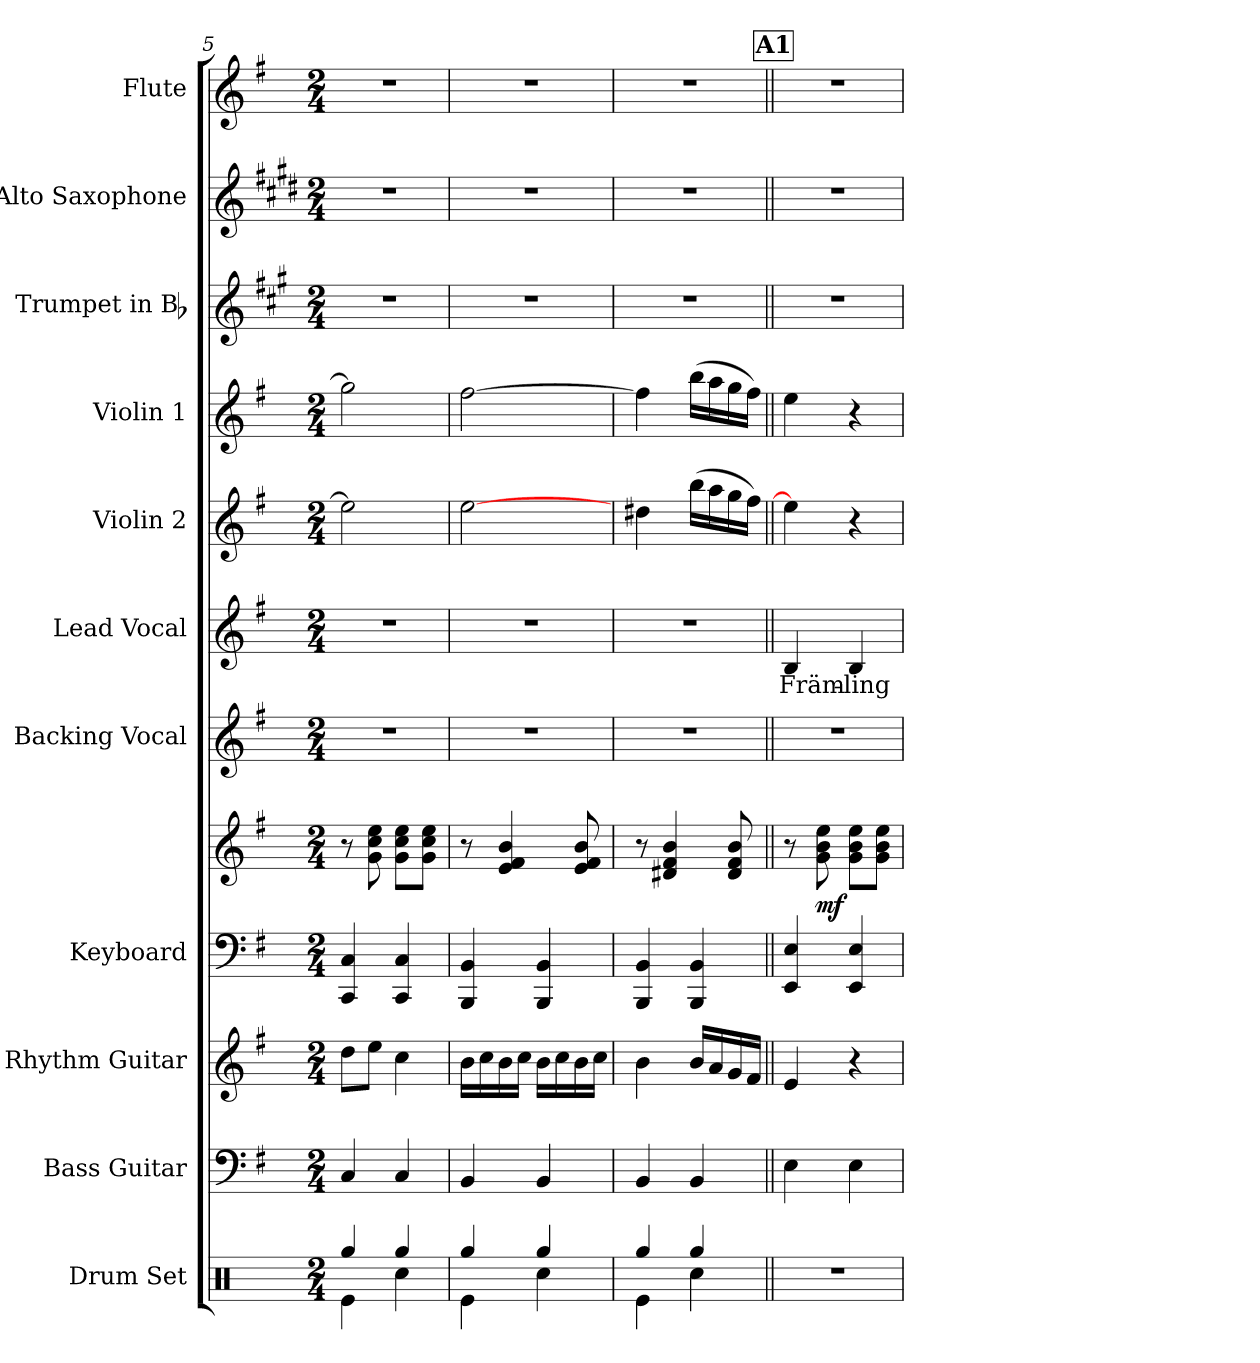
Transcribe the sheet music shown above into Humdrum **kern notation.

**kern	**kern	**kern	**kern	**kern	**dynam	**kern	**kern	**text	**kern	**kern	**kern	**kern	**kern
*part11	*part10	*part9	*part8	*part8	*part8	*part7	*part6	*part6	*part5	*part4	*part3	*part2	*part1
*staff12	*staff11	*staff10	*staff9	*staff8	*staff8/9	*staff7	*staff6	*staff6	*staff5	*staff4	*staff3	*staff2	*staff1
*I"Drum Set	*I"Bass Guitar	*I"Rhythm Guitar	*I"Keyboard	*	*	*I"Backing Vocal	*I"Lead Vocal	*	*I"Violin 2	*I"Violin 1	*I"Trumpet in Bb	*I"Alto Saxophone	*I"Flute
*I'Dr.	*I'Bass	*I'Rhy.	*I'Kbd.	*	*	*	*	*	*I'Vln. 2	*I'Vln. 1	*I'Tpt.	*I'Alto Sax.	*I'Fl.
*clefX	*clefF4	*clefG2	*clefF4	*clefG2	*	*clefG2	*clefG2	*	*clefG2	*clefG2	*clefG2	*clefG2	*clefG2
*	*ITrd7c12	*ITrd7c12	*	*	*	*	*	*	*	*	*ITrd1c2	*ITrd5c9	*
*k[]	*k[f#]	*k[f#]	*k[f#]	*k[f#]	*	*k[f#]	*k[f#]	*	*k[f#]	*k[f#]	*k[f#]	*k[f#]	*k[f#]
*C:	*G:	*G:	*G:	*G:	*	*G:	*G:	*	*G:	*G:	*G:	*G:	*G:
*M2/4	*M2/4	*M2/4	*M2/4	*M2/4	*	*M2/4	*M2/4	*	*M2/4	*M2/4	*M2/4	*M2/4	*M2/4
=5	=5	=5	=5	=5	=5	=5	=5	=5	=5	=5	=5	=5	=5
*^	*	*	*	*	*	*	*	*	*	*	*	*	*
!	!	!	!	!	!	!	!LO:N:vis=1	!LO:N:vis=1	!	!	!	!LO:N:vis=1	!LO:N:vis=1	!LO:N:vis=1
4Rggi/	4Rei\	4CCi/	8di\L	4CCi/ 4Ci	8r	.	2r	2r	.	2eei\]	2ggi\]	2r	2r	2r
.	.	.	8ei\J	.	8gi\ 8cci 8eei	.	.	.	.	.	.	.	.	.
4Rggi/	4Rcci\	4CCi/	4ci\	4CCi/ 4Ci	8gi\ 8cci 8eeiL	.	.	.	.	.	.	.	.	.
.	.	.	.	.	8gi\ 8cci 8eeiJ	.	.	.	.	.	.	.	.	.
=6	=6	=6	=6	=6	=6	=6	=6	=6	=6	=6	=6	=6	=6	=6
!	!	!	!	!	!	!	!LO:N:vis=1	!LO:N:vis=1	!	!	!	!LO:N:vis=1	!LO:N:vis=1	!LO:N:vis=1
4Rggi/	4Rei\	4BBBi/	16Bi\LL	4BBBi/ 4BBi	8r	.	2r	2r	.	[>2eei\	[>2ff#i\	2r	2r	2r
.	.	.	16ci\	.	.	.	.	.	.	.	.	.	.	.
.	.	.	16Bi\	.	4ei/ 4f#i 4bi	.	.	.	.	.	.	.	.	.
.	.	.	16ci\JJ	.	.	.	.	.	.	.	.	.	.	.
4Rggi/	4Rcci\	4BBBi/	16Bi\LL	4BBBi/ 4BBi	.	.	.	.	.	.	.	.	.	.
.	.	.	16ci\	.	.	.	.	.	.	.	.	.	.	.
.	.	.	16Bi\	.	8ei/ 8f#i 8bi	.	.	.	.	.	.	.	.	.
.	.	.	16ci\JJ	.	.	.	.	.	.	.	.	.	.	.
=7	=7	=7	=7	=7	=7	=7	=7	=7	=7	=7	=7	=7	=7	=7
!	!	!	!	!	!	!	!LO:N:vis=1	!LO:N:vis=1	!	!	!	!LO:N:vis=1	!LO:N:vis=1	!LO:N:vis=1
4Rggi/	4Rei\	4BBBi/	4Bi\	4BBBi/ 4BBi	8r	.	2r	2r	.	4dd#Xi\	4ff#i\]	2r	2r	2r
.	.	.	.	.	4d#Xi/ 4f#i 4bi	.	.	.	.	.	.	.	.	.
4Rggi/	4Rcci\	4BBBi/	16Bi/LL	4BBBi/ 4BBi	.	.	.	.	.	(16bbi\LL	(16bbi\LL	.	.	.
.	.	.	16Ai/	.	.	.	.	.	.	16aai\	16aai\	.	.	.
.	.	.	16Gi/	.	8d#i/ 8f#i 8bi	.	.	.	.	16ggi\	16ggi\	.	.	.
.	.	.	16F#i/JJ	.	.	.	.	.	.	16ff#i\JJ)	16ff#i\JJ)	.	.	.
*v	*v	*	*	*	*	*	*	*	*	*	*	*	*	*
!!LO:PB:g=z
!!LO:REH:place=s1:B:color=#000000:enc=box:fs=15.4134:t=A1
=8||	=8||	=8||	=8||	=8||	=8||	=8||	=8||	=8||	=8||	=8||	=8||	=8||	=8||
!LO:N:vis=1	!	!	!	!	!	!LO:N:vis=1	!	!	!	!	!	!	!
!	!	!	!	!	!	!	!	!LO:LY:b:color=#000000	!	!	!LO:N:vis=1	!LO:N:vis=1	!LO:N:vis=1
2r	4EEi\	4Ei/	4EEi/ 4Ei	8r	.	2r	4Bi/	Främ-	4eei\]	4eei\	2r	2r	2r
.	.	.	.	8gi\ 8bi 8eei	mf	.	.	.	.	.	.	.	.
!	!	!	!	!	!	!	!	!LO:LY:b:color=#000000	!	!	!	!	!
.	4EEi\	4r	4EEi/ 4Ei	8gi\ 8bi 8eeiL	.	.	4Bi/	-ling	4r	4r	.	.	.
.	.	.	.	8gi\ 8bi 8eeiJ	.	.	.	.	.	.	.	.	.
=	=	=	=	=	=	=	=	=	=	=	=	=	=
*-	*-	*-	*-	*-	*-	*-	*-	*-	*-	*-	*-	*-	*-
